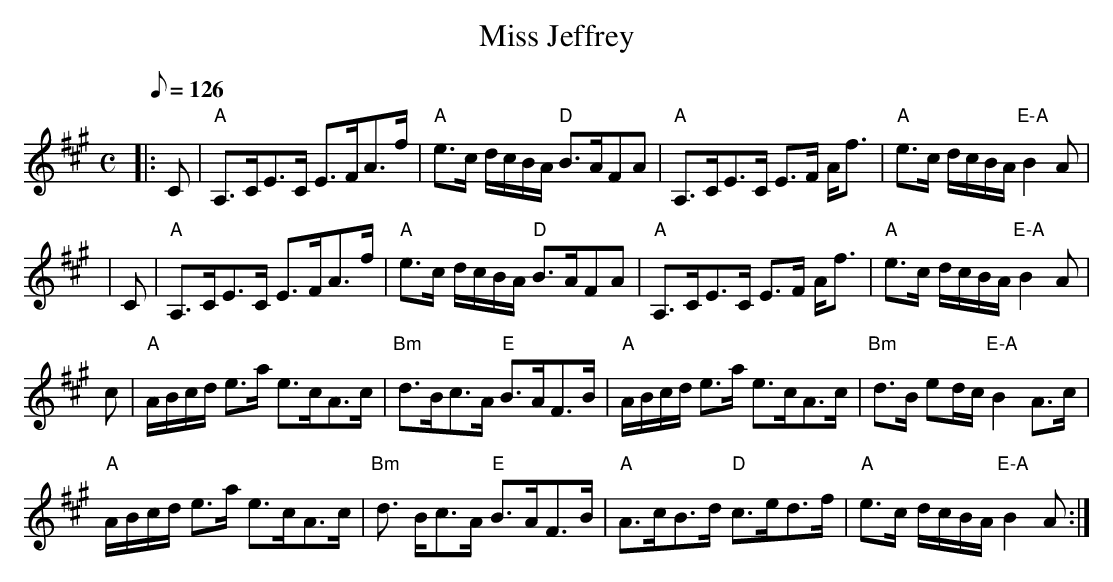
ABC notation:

X:1
T:Miss Jeffrey
M:C
L:1/8
Q:126
K:A
|:C | "A" A,>CE>C E>FA>f|"A" e>c d/c/B/A/ "D" B>AFA| "A" A,>CE>C E>F A<f|"A"  e>c d/c/B/A/ "E-A" B2A|!
| C| "A" A,>CE>C E>FA>f|"A" e>c d/c/B/A/ "D" B>AFA| "A" A,>CE>C E>F A<f|"A"  e>c d/c/B/A/ "E-A" B2A|!
c | "A" A/B/c/d/ e>a e>cA>c| "Bm" d>Bc>A "E"  B>AF>B | "A"   A/B/c/d/ e>a e>cA>c | "Bm" d>B ed/c/ "E-A"  B2 A>c |!
"A" A/B/c/d/   e>a e>cA>c|  "Bm" d >Bc>A "E" B>AF>B | "A" A>cB>d "D"c>ed>f | "A" e>c d/c/B/A/ "E-A" B2 A:|]
